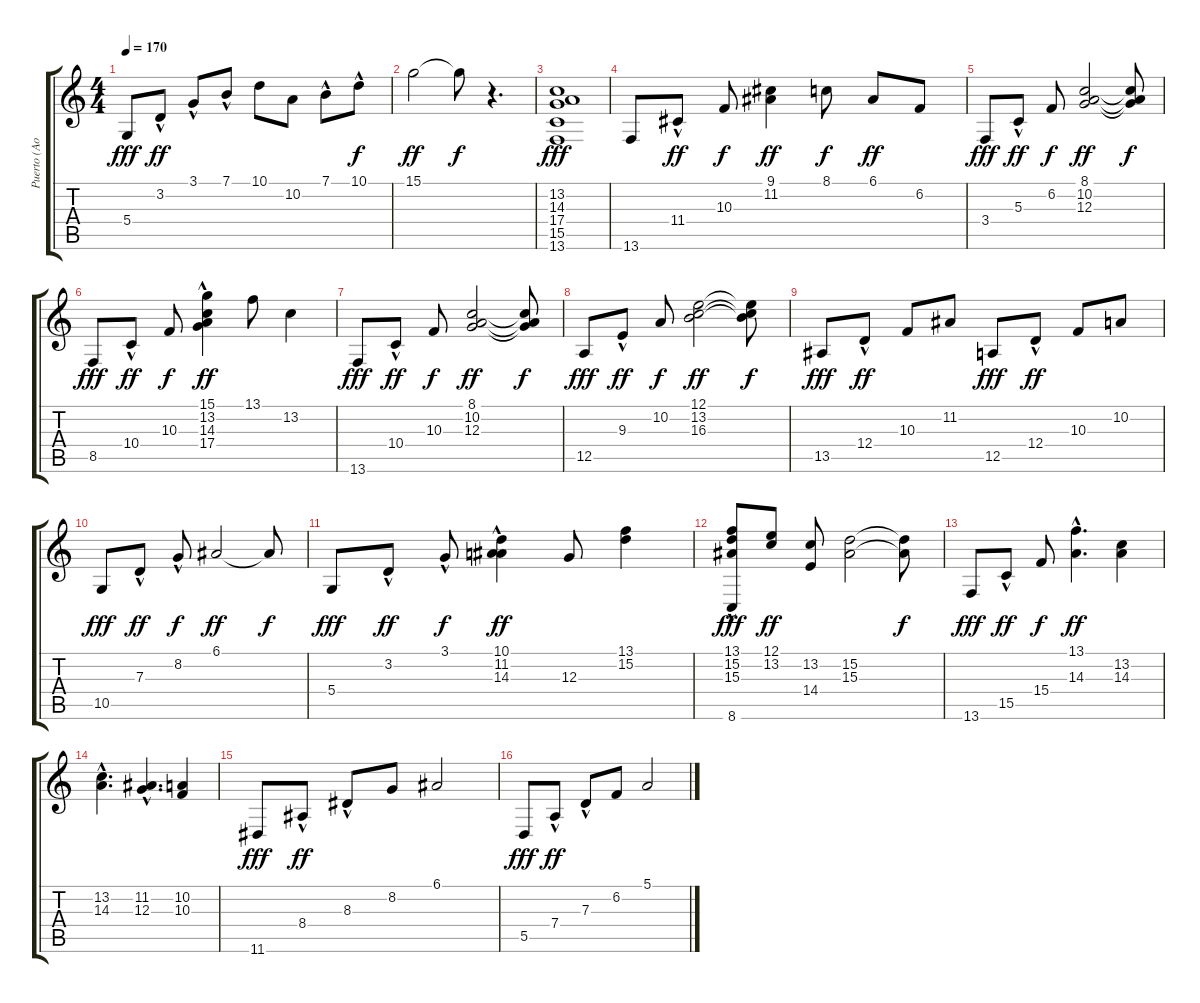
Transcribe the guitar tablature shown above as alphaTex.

\track ("Puerto (Aoshi)" "Puerto (Ao") {instrument honkytonkpiano}
\staff {score tabs}
\tuning (E4 B3 G3 D3 A2 E2) {hide}
\ts (4 4)
\tempo 170
\clef g2
\ks c
5.4.8{dy fff} 3.2{hac}.8{dy ff} 3.1{hac}.8 7.1{hac}.8 10.1.8 10.2.8 7.1{hac}.8 10.1{hac}.8{dy f} |
15.1.2{dy ff} 15.1{t}.8{dy f} r.4{d} |
(13.2 14.3 17.4 15.5 13.6).1{dy fff} |
13.6.8 11.4{hac}.8{dy ff} 10.3.8{dy f} (9.1 11.2).4{dy ff} 8.1.8{dy f} 6.1.8{dy ff} 6.2.8 |
3.4.8{dy fff} 5.3{hac}.8{dy ff} 6.2.8{dy f} (8.1 10.2 12.3).2{dy ff} (8.1{t} 10.2{t} 12.3{t}).8{dy f} |
8.5.8{dy fff} 10.4{hac}.8{dy ff} 10.3.8{dy f} (15.1 13.2{hac} 14.3 17.4).4{dy ff} 13.1.8 13.2.4 |
13.6.8{dy fff} 10.4{hac}.8{dy ff} 10.3.8{dy f} (8.1 10.2 12.3).2{dy ff} (8.1{t} 10.2{t} 12.3{t}).8{dy f} |
12.5.8{dy fff} 9.3{hac}.8{dy ff} 10.2.8{dy f} (12.1 13.2 16.3).2{dy ff} (12.1{t} 13.2{t} 16.3{t}).8{dy f} |
13.5.8{dy fff} 12.4{hac}.8{dy ff} 10.3.8 11.2.8 12.5.8{dy fff} 12.4{hac}.8{dy ff} 10.3.8 10.2.8 |
10.5.8{dy fff} 7.3{hac}.8{dy ff} 8.2{hac}.8{dy f} 6.1.2{dy ff} 6.1{t}.8{dy f} |
5.4.8{dy fff} 3.2{hac}.8{dy ff} 3.1{hac}.8{dy f} (10.1{hac} 11.2 14.3).4{dy ff} 12.3.8 (13.1 15.2).4 |
(13.1 15.2 15.3{hac} 8.6).8{dy fff} (12.1 13.2).8{dy ff} (13.2 14.4).8 (15.2 15.3).2 (15.2{t} 15.3{t}).8{dy f} |
13.6.8{dy fff} 15.5{hac}.8{dy ff} 15.4.8{dy f} (13.1{hac} 14.3{hac}).4{d dy ff} (13.2 14.3).4 |
(13.2{hac} 14.3{hac}).4{d} (11.2{hac} 12.3{hac}).4{d} (10.2 10.3).4 |
11.6.8{dy fff} 8.4{hac}.8{dy ff} 8.3{hac}.8 8.2.8 6.1.2 |
5.5.8{dy fff} 7.4{hac}.8{dy ff} 7.3{hac}.8 6.2.8 5.1.2
